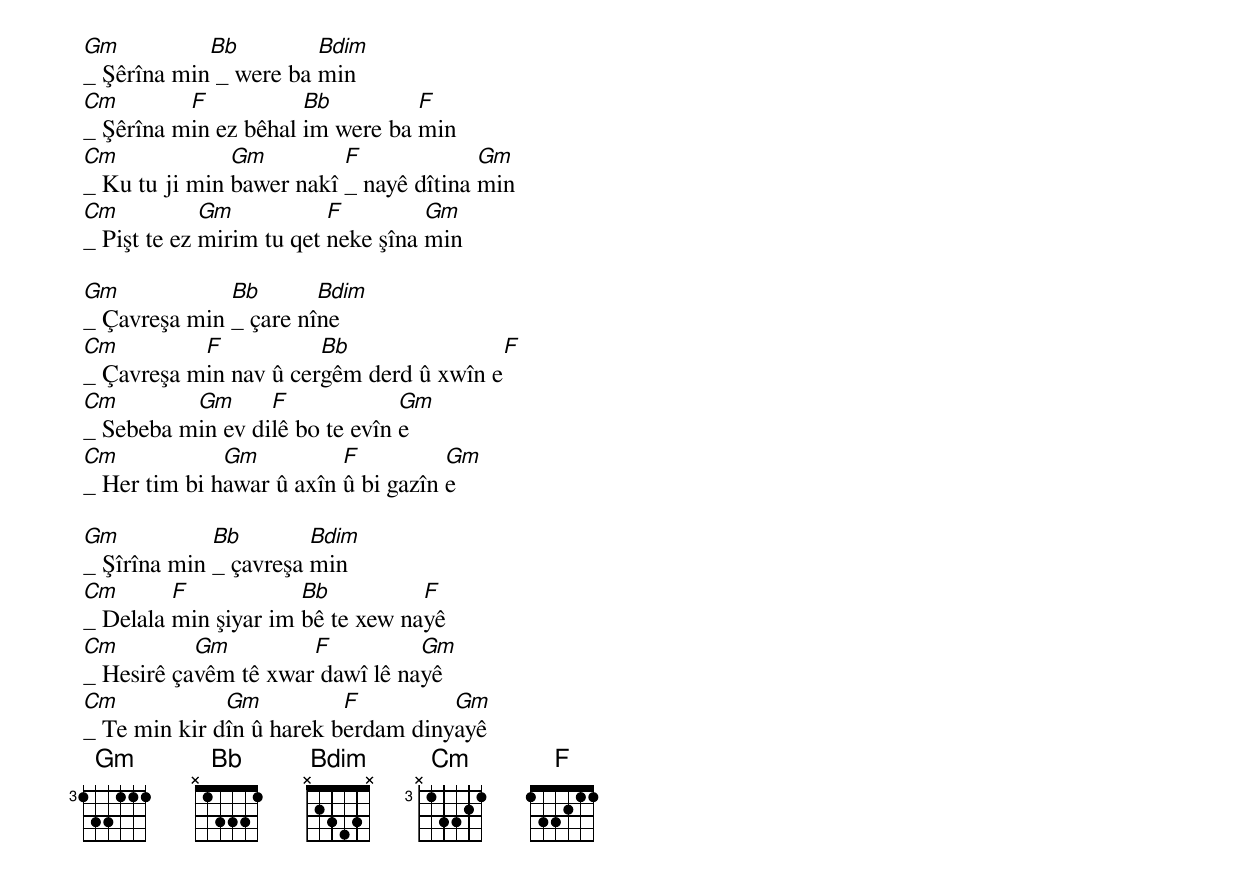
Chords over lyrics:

Gm          Bb         Bdim
_ Şêrîna min _ were ba min
Cm        F           Bb         F
_ Şêrîna min ez bêhal im were ba min
Cm             Gm         F             Gm
_ Ku tu ji min bawer nakî _ nayê dîtina min
Cm           Gm           F         Gm
_ Pişt te ez mirim tu qet neke şîna min

Gm            Bb       Bdim
_ Çavreşa min _ çare nîne
Cm         F           Bb               F
_ Çavreşa min nav û cergêm derd û xwîn e
Cm        Gm      F             Gm
_ Sebeba min ev dilê bo te evîn e
Cm            Gm          F          Gm
_ Her tim bi hawar û axîn û bi gazîn e

Gm           Bb        Bdim
_ Şîrîna min _ çavreşa min
Cm       F            Bb          F
_ Delala min şiyar im bê te xew nayê
Cm         Gm         F          Gm
_ Hesirê çavêm tê xwar dawî lê nayê
Cm            Gm          F         Gm
_ Te min kir dîn û harek berdam dinyayê
